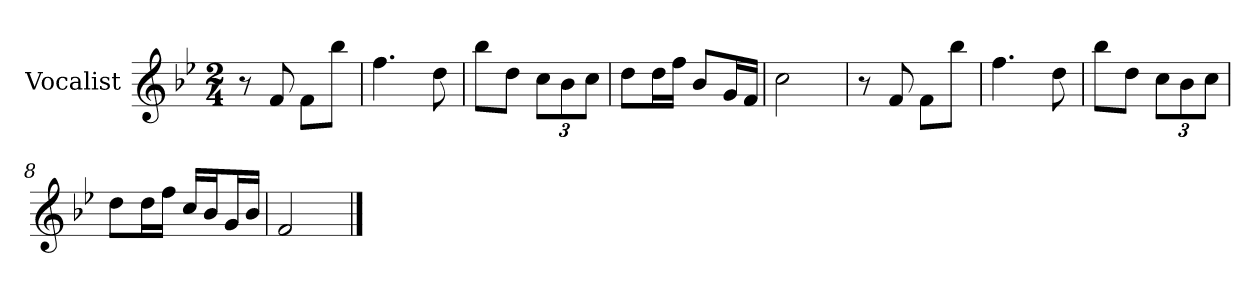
**kern
*part1
*staff1
*I"Vocalist
*k[b-e-]
*B-:
*M2/4
=
8r
8f
8fL
8bb-J
=1
4.ff
8dd
=2
8bb-L
8ddJ
12ccL
12b-
12ccJ
=3
8ddL
16ddL
16ffJJ
8b-L
16gL
16fJJ
=4
2cc
=5
8r
8f
8fL
8bb-J
=6
4.ff
8dd
=7
8bb-L
8ddJ
12ccL
12b-
12ccJ
=8
8ddL
16ddL
16ffJJ
16ccLL
16b-J
16gL
16b-JJ
=9
2f
==
*-
